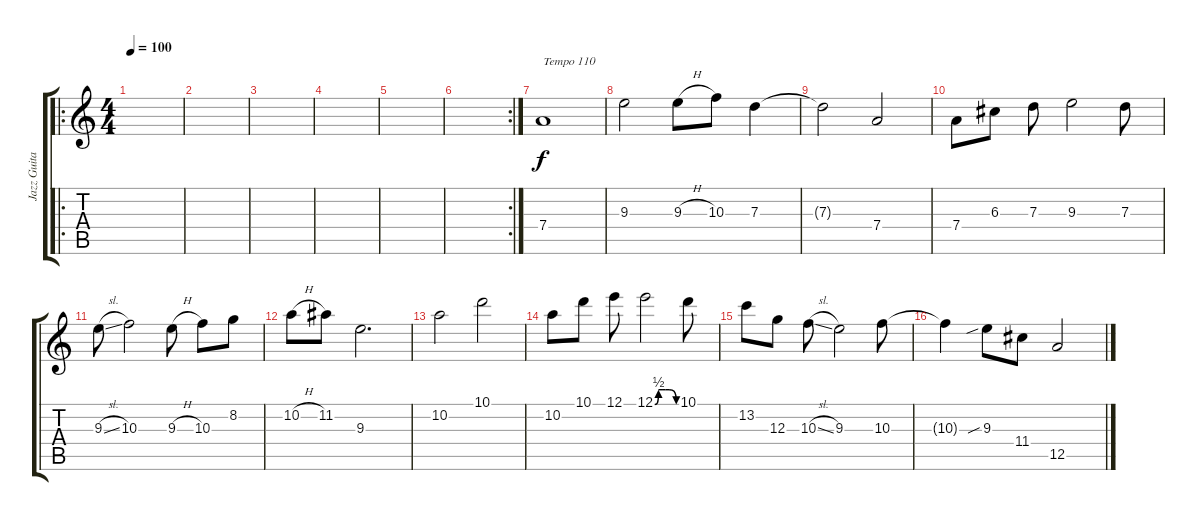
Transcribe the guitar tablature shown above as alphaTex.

\track ("Jazz Guitar - Solo" "Jazz Guita") {instrument electricguitarjazz}
\staff {score tabs}
\tuning (E4 B3 G3 D3 A2 D2) {hide}
\ro
\ts (4 4)
\tempo 100
\clef g2
\ks c
|
|
|
|
|
\rc 2
|
7.4.1{txt "Tempo 110"} |
9.3.2 9.3{h}.8 10.3.8 7.3.4 |
7.3{t}.2 7.4.2 |
7.4.8 6.3.8 7.3.8 9.3.2 7.3.8 |
9.3{sl}.8 10.3.2 9.3{h}.8 10.3.8 8.2.8 |
10.2{h}.8 11.2.8 9.3.2{d} |
10.2.2 10.1.2 |
10.2.8 10.1.8 12.1.8 12.1{be (custom 0 0 10 2 20 2 30 2 40 2 60 0)}.2 10.1.8 |
13.2.8 12.3.8 10.3{sl}.8 9.3.2 10.3.8 |
10.3{t}.4 9.3{sib}.8 11.4.8 12.5.2
